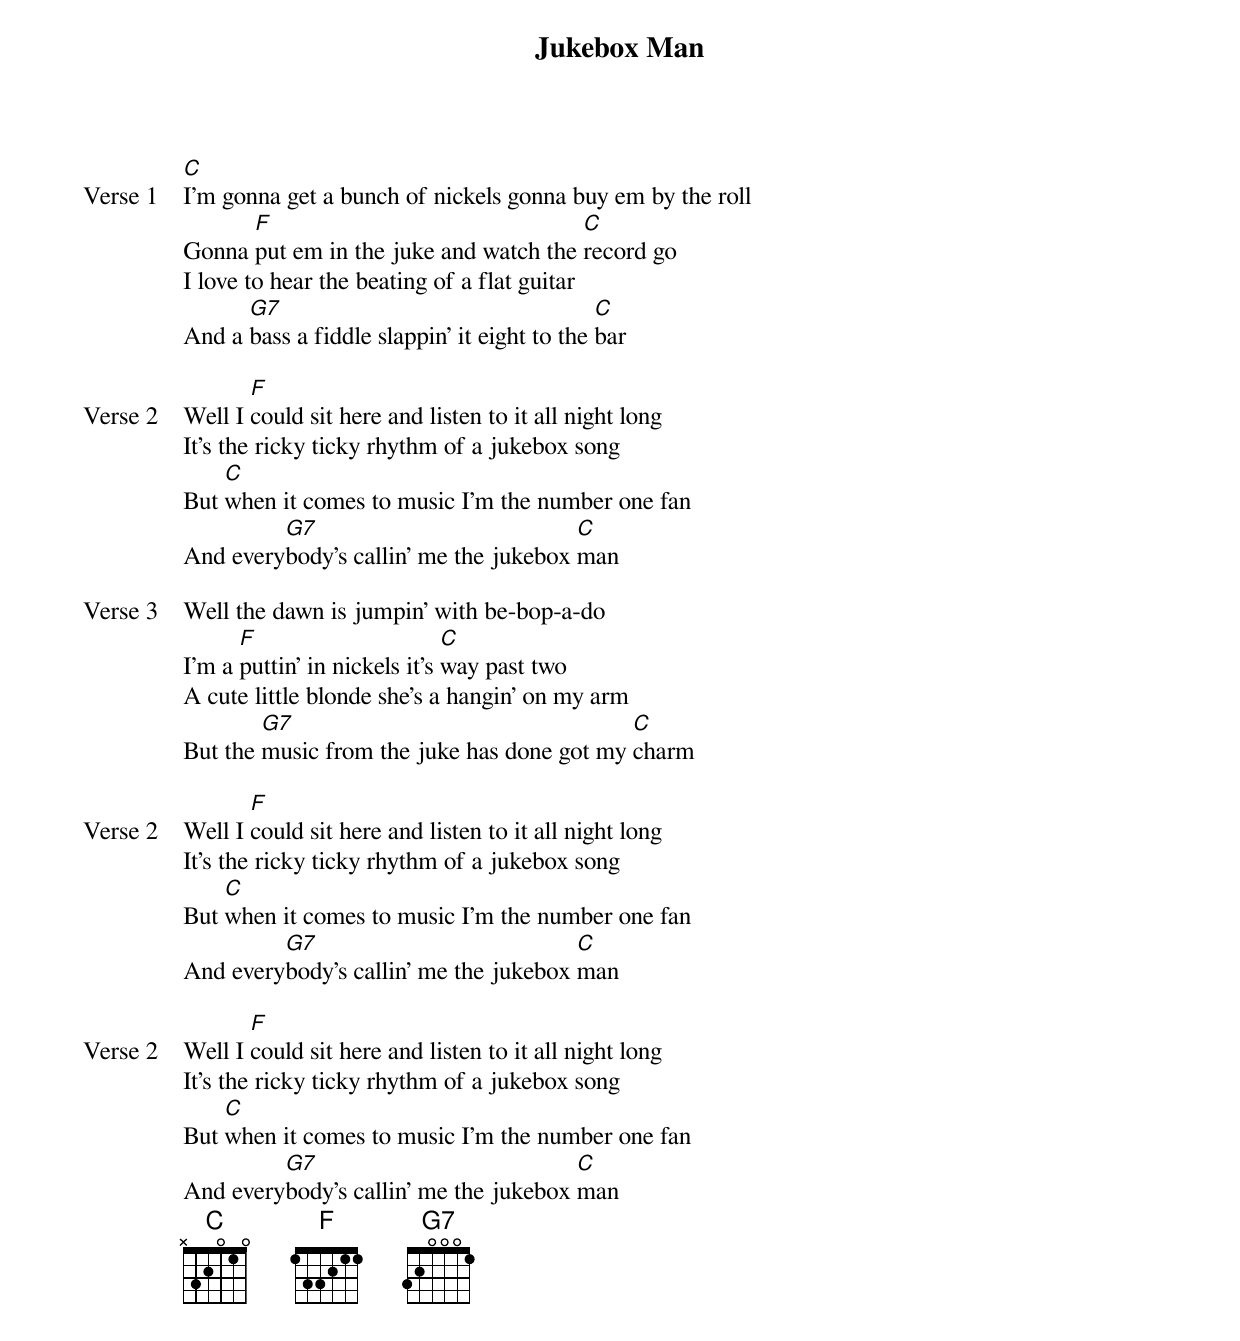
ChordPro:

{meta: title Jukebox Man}
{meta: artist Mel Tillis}
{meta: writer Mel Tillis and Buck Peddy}

{start_of_verse: Verse 1}
[C]I'm gonna get a bunch of nickels gonna buy em by the roll
Gonna [F]put em in the juke and watch the [C]record go
I love to hear the beating of a flat guitar
And a [G7]bass a fiddle slappin' it eight to the [C]bar
{end_of_verse}

{start_of_verse: Verse 2}
Well I [F]could sit here and listen to it all night long
It's the ricky ticky rhythm of a jukebox song
But [C]when it comes to music I'm the number one fan
And every[G7]body's callin' me the jukebox [C]man
{end_of_verse}

{start_of_verse: Verse 3}
Well the dawn is jumpin' with be-bop-a-do
I'm a [F]puttin' in nickels it's [C]way past two
A cute little blonde she's a hangin' on my arm
But the [G7]music from the juke has done got my [C]charm
{end_of_verse}

{start_of_verse: Verse 2}
Well I [F]could sit here and listen to it all night long
It's the ricky ticky rhythm of a jukebox song
But [C]when it comes to music I'm the number one fan
And every[G7]body's callin' me the jukebox [C]man
{end_of_verse}

{start_of_verse: Verse 2}
Well I [F]could sit here and listen to it all night long
It's the ricky ticky rhythm of a jukebox song
But [C]when it comes to music I'm the number one fan
And every[G7]body's callin' me the jukebox [C]man
{end_of_verse}
